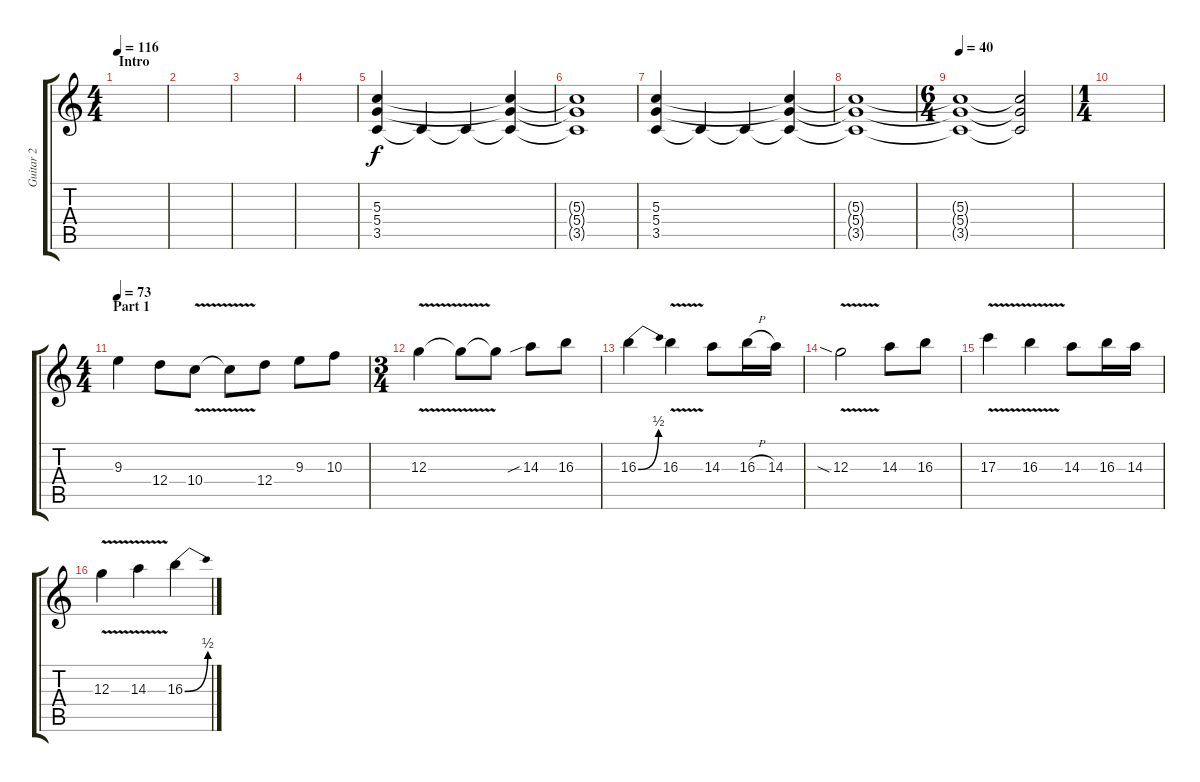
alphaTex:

\track ("Guitar 2" "Guitar 2") {instrument distortionguitar}
\staff {score tabs}
\tuning (E4 B3 G3 D3 A2 E2) {hide}
\ts (4 4)
\section ("" "Intro")
\tempo 116
\clef g2
\ks c
|
|
|
|
(5.3 5.4 3.5).4 3.5{t}.4 3.5{t}.4 (5.3{t} 5.4{t} 3.5{t}).4 |
(5.3{t} 5.4{t} 3.5{t}).1 |
(5.3 5.4 3.5).4 3.5{t}.4 3.5{t}.4 (5.3{t} 5.4{t} 3.5{t}).4 |
(5.3{t} 5.4{t} 3.5{t}).1 |
\ts (6 4)
\tempo 40
(5.3{t} 5.4{t} 3.5{t}).1 (5.3{t} 5.4{t} 3.5{t}).2 |
\ts (1 4)
|
\ts (4 4)
\section ("" "Part 1")
\tempo 73
9.3.4{volume 15} 12.4.8 10.4{v}.8 10.4{t}.8 12.4.8 9.3.8 10.3.8 |
\ts (3 4)
12.3{v}.4 12.3{t}.8 12.3{t}.8 14.3{sib}.8 16.3.8 |
16.3{be (bend 0 0 60 2)}.4 16.3{v}.4 14.3.8 16.3{h}.16 14.3.16 |
12.3{v sia}.2 14.3.8 16.3.8 |
17.3{v}.4 16.3{v}.4 14.3.8 16.3.16 14.3.16 |
12.3{v}.4 14.3{v}.4 16.3{be (bend 0 0 60 2)}.4
